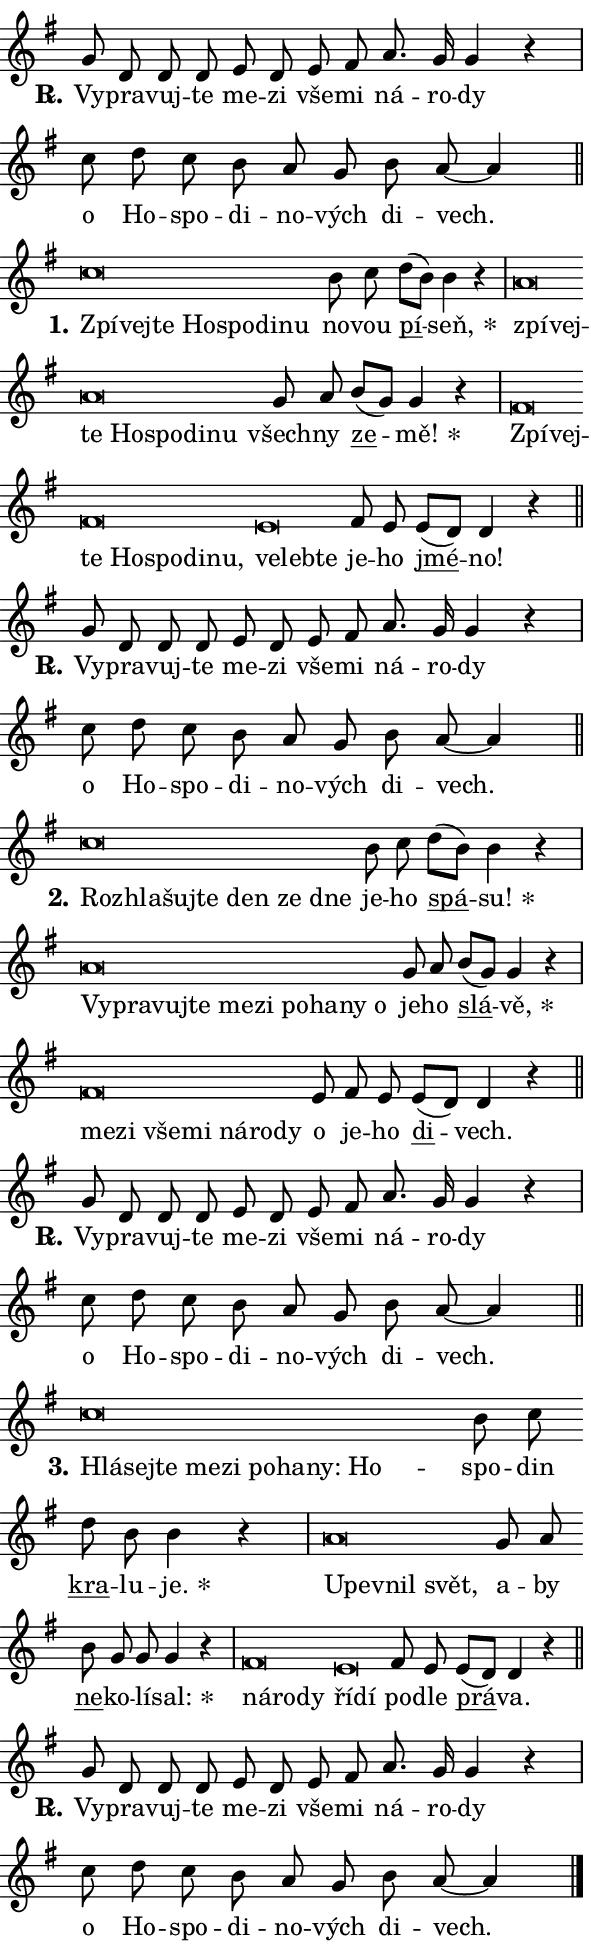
\version "2.24.0"
\header { tagline = "" }
\paper {
  indent = 0\cm
  top-margin = 0\cm
  right-margin = 0.13\cm % to fit lyric hyphens
  bottom-margin = 0\cm
  left-margin = 0\cm
  paper-width = 10\cm
  page-breaking = #ly:one-page-breaking
  system-system-spacing.basic-distance = #11
  score-system-spacing.basic-distance = #11
  ragged-last = ##f
}


%% Author: Thomas Morley
%% https://lists.gnu.org/archive/html/lilypond-user/2020-05/msg00002.html
#(define (line-position grob)
"Returns position of @var[grob} in current system:
   @code{'start}, if at first time-step
   @code{'end}, if at last time-step
   @code{'middle} otherwise
"
  (let* ((col (ly:item-get-column grob))
         (ln (ly:grob-object col 'left-neighbor))
         (rn (ly:grob-object col 'right-neighbor))
         (col-to-check-left (if (ly:grob? ln) ln col))
         (col-to-check-right (if (ly:grob? rn) rn col))
         (break-dir-left
           (and
             (ly:grob-property col-to-check-left 'non-musical #f)
             (ly:item-break-dir col-to-check-left)))
         (break-dir-right
           (and
             (ly:grob-property col-to-check-right 'non-musical #f)
             (ly:item-break-dir col-to-check-right))))
        (cond ((eqv? 1 break-dir-left) 'start)
              ((eqv? -1 break-dir-right) 'end)
              (else 'middle))))

#(define (tranparent-at-line-position vctor)
  (lambda (grob)
  "Relying on @code{line-position} select the relevant enry from @var{vctor}.
Used to determine transparency,"
    (case (line-position grob)
      ((end) (not (vector-ref vctor 0)))
      ((middle) (not (vector-ref vctor 1)))
      ((start) (not (vector-ref vctor 2))))))

noteHeadBreakVisibility =
#(define-music-function (break-visibility)(vector?)
"Makes @code{NoteHead}s transparent relying on @var{break-visibility}"
#{
  \override NoteHead.transparent =
    #(tranparent-at-line-position break-visibility)
#})

#(define delete-ledgers-for-transparent-note-heads
  (lambda (grob)
    "Reads whether a @code{NoteHead} is transparent.
If so this @code{NoteHead} is removed from @code{'note-heads} from
@var{grob}, which is supposed to be @code{LedgerLineSpanner}.
As a result ledgers are not printed for this @code{NoteHead}"
    (let* ((nhds-array (ly:grob-object grob 'note-heads))
           (nhds-list
             (if (ly:grob-array? nhds-array)
                 (ly:grob-array->list nhds-array)
                 '()))
           ;; Relies on the transparent-property being done before
           ;; Staff.LedgerLineSpanner.after-line-breaking is executed.
           ;; This is fragile ...
           (to-keep
             (remove
               (lambda (nhd)
                 (ly:grob-property nhd 'transparent #f))
               nhds-list)))
      ;; TODO find a better method to iterate over grob-arrays, similiar
      ;; to filter/remove etc for lists
      ;; For now rebuilt from scratch
      (set! (ly:grob-object grob 'note-heads)  '())
      (for-each
        (lambda (nhd)
          (ly:pointer-group-interface::add-grob grob 'note-heads nhd))
        to-keep))))

squashNotes = {
  \override NoteHead.X-extent = #'(-0.2 . 0.2)
  \override NoteHead.Y-extent = #'(-0.75 . 0)
  \override NoteHead.stencil =
    #(lambda (grob)
       (let ((pos (ly:grob-property grob 'staff-position)))
         (begin
           (if (< pos -7) (display "ERROR: Lower brevis then expected\n") (display ""))
           (if (<= pos -6) ly:text-interface::print ly:note-head::print))))
}
unSquashNotes = {
  \revert NoteHead.X-extent
  \revert NoteHead.Y-extent
  \revert NoteHead.stencil
}

hideNotes = \noteHeadBreakVisibility #begin-of-line-visible
unHideNotes = \noteHeadBreakVisibility #all-visible

% work-around for resetting accidentals
% https://lilypond.org/doc/v2.23/Documentation/notation/displaying-rhythms#unmetered-music
cadenzaMeasure = {
  \cadenzaOff
  \partial 1024 s1024
  \cadenzaOn
}

#(define-markup-command (accent layout props text) (markup?)
  "Underline accented syllable"
  (interpret-markup layout props
    #{\markup \override #'(offset . 4.3) \underline { #text }#}))

responsum = \markup \concat {
  "R" \hspace #-1.05 \path #0.1 #'((moveto 0 0.07) (lineto 0.9 0.8)) \hspace #0.05 "."
}

spaceSize = #0.6828661417322834 % exact space size for TeX Gyre Schola

\layout {
  \context {
    \Staff
    \remove "Time_signature_engraver"
    \override LedgerLineSpanner.after-line-breaking = #delete-ledgers-for-transparent-note-heads
  }
  \context {
    \Lyrics {
      \override LyricSpace.minimum-distance = \spaceSize
      \override LyricText.font-name = #"TeX Gyre Schola"
      \override LyricText.font-size = 1
      \override StanzaNumber.font-name = #"TeX Gyre Schola Bold"
      \override StanzaNumber.font-size = 1
    }
  }
  \context {
    \Score 
    \override NoteHead.text =
      #(lambda (grob) 
        (let ((pos (ly:grob-property grob 'staff-position)))
          #{\markup {
            \combine
              \halign #-0.55 \raise #(if (= pos -6) 0 0.5) \override #'(thickness . 2) \draw-line #'(3.2 . 0)
              \musicglyph "noteheads.sM1"
          }#}))
  }
}

% magnetic-lyrics.ily
%
%   written by
%     Jean Abou Samra <jean@abou-samra.fr>
%     Werner Lemberg <wl@gnu.org>
%
%   adapted by
%     Jiri Hon <jiri.hon@gmail.com>
%
% Version 2022-Apr-15

% https://www.mail-archive.com/lilypond-user@gnu.org/msg149350.html

#(define (Left_hyphen_pointer_engraver context)
   "Collect syllable-hyphen-syllable occurrences in lyrics and store
them in properties.  This engraver only looks to the left.  For
example, if the lyrics input is @code{foo -- bar}, it does the
following.

@itemize @bullet
@item
Set the @code{text} property of the @code{LyricHyphen} grob between
@q{foo} and @q{bar} to @code{foo}.

@item
Set the @code{left-hyphen} property of the @code{LyricText} grob with
text @q{foo} to the @code{LyricHyphen} grob between @q{foo} and
@q{bar}.
@end itemize

Use this auxiliary engraver in combination with the
@code{lyric-@/text::@/apply-@/magnetic-@/offset!} hook."
   (let ((hyphen #f)
         (text #f))
     (make-engraver
      (acknowledgers
       ((lyric-syllable-interface engraver grob source-engraver)
        (set! text grob)))
      (end-acknowledgers
       ((lyric-hyphen-interface engraver grob source-engraver)
        ;(when (not (grob::has-interface grob 'lyric-space-interface))
          (set! hyphen grob)));)
      ((stop-translation-timestep engraver)
       (when (and text hyphen)
         (ly:grob-set-object! text 'left-hyphen hyphen))
       (set! text #f)
       (set! hyphen #f)))))

#(define (lyric-text::apply-magnetic-offset! grob)
   "If the space between two syllables is less than the value in
property @code{LyricText@/.details@/.squash-threshold}, move the right
syllable to the left so that it gets concatenated with the left
syllable.

Use this function as a hook for
@code{LyricText@/.after-@/line-@/breaking} if the
@code{Left_@/hyphen_@/pointer_@/engraver} is active."
   (let ((hyphen (ly:grob-object grob 'left-hyphen #f)))
     (when hyphen
       (let ((left-text (ly:spanner-bound hyphen LEFT)))
         (when (grob::has-interface left-text 'lyric-syllable-interface)
           (let* ((common (ly:grob-common-refpoint grob left-text X))
                  (this-x-ext (ly:grob-extent grob common X))
                  (left-x-ext
                   (begin
                     ;; Trigger magnetism for left-text.
                     (ly:grob-property left-text 'after-line-breaking)
                     (ly:grob-extent left-text common X)))
                  ;; `delta` is the gap width between two syllables.
                  (delta (- (interval-start this-x-ext)
                            (interval-end left-x-ext)))
                  (details (ly:grob-property grob 'details))
                  (threshold (assoc-get 'squash-threshold details 0.2)))
             (when (< delta threshold)
               (let* (;; We have to manipulate the input text so that
                      ;; ligatures crossing syllable boundaries are not
                      ;; disabled.  For languages based on the Latin
                      ;; script this is essentially a beautification.
                      ;; However, for non-Western scripts it can be a
                      ;; necessity.
                      (lt (ly:grob-property left-text 'text))
                      (rt (ly:grob-property grob 'text))
                      (is-space (grob::has-interface hyphen 'lyric-space-interface))
                      (space (if is-space " " ""))
                      (extra-delta (if is-space spaceSize 0))
                      ;; Append new syllable.
                      (ltrt-space (if (and (string? lt) (string? rt))
                                (string-append lt space rt)
                                (make-concat-markup (list lt space rt))))
                      ;; Right-align `ltrt` to the right side.
                      (ltrt-space-markup (grob-interpret-markup
                               grob
                               (make-translate-markup
                                (cons (interval-length this-x-ext) 0)
                                (make-right-align-markup ltrt-space)))))
                 (begin
                   ;; Don't print `left-text`.
                   (ly:grob-set-property! left-text 'stencil #f)
                   ;; Set text and stencil (which holds all collected
                   ;; syllables so far) and shift it to the left.
                   (ly:grob-set-property! grob 'text ltrt-space)
                   (ly:grob-set-property! grob 'stencil ltrt-space-markup)
                   (ly:grob-translate-axis! grob (- (- delta extra-delta)) X))))))))))


#(define (lyric-hyphen::displace-bounds-first grob)
   ;; Make very sure this callback isn't triggered too early.
   (let ((left (ly:spanner-bound grob LEFT))
         (right (ly:spanner-bound grob RIGHT)))
     (ly:grob-property left 'after-line-breaking)
     (ly:grob-property right 'after-line-breaking)
     (ly:lyric-hyphen::print grob)))

squashThreshold = #0.4

\layout {
  \context {
    \Lyrics
    \consists #Left_hyphen_pointer_engraver
    \override LyricText.after-line-breaking =
      #lyric-text::apply-magnetic-offset!
    \override LyricHyphen.stencil = #lyric-hyphen::displace-bounds-first
    \override LyricText.details.squash-threshold = \squashThreshold
    \override LyricHyphen.minimum-distance = 0
    \override LyricHyphen.minimum-length = \squashThreshold
  }
}

squashText = \override LyricText.details.squash-threshold = 9999
unSquashText = \override LyricText.details.squash-threshold = \squashThreshold

leftText = \override LyricText.self-alignment-X = #LEFT
unLeftText = \revert LyricText.self-alignment-X

starOffset = #(lambda (grob) 
                (let ((x_offset (ly:self-alignment-interface::aligned-on-x-parent grob)))
                  (if (= x_offset 0) 0 (+ x_offset 1.2))))

star = #(define-music-function (syllable)(string?)
"Append star separator at the end of a syllable"
#{
  \once \override LyricText.X-offset = #starOffset
  \lyricmode { \markup {
    #syllable
    \override #'((font-name . "TeX Gyre Schola Bold")) \hspace #0.2 \lower #0.65 \larger "*"
  } }
#})

starAccent = #(define-music-function (syllable)(string?)
"Append star separator at the end of a syllable and make accent"
#{
  \once \override LyricText.X-offset = #starOffset
  \lyricmode { \markup {
    \accent #syllable
    \override #'((font-name . "TeX Gyre Schola Bold")) \hspace #0.2 \lower #0.65 \larger "*"
  } }
#})

breath = #(define-music-function (syllable)(string?)
"Append breathing indicator at the end of a syllable"
#{
  \lyricmode { \markup { #syllable "+" } }
#})

optionalBreath = #(define-music-function (syllable)(string?)
"Append optional breathing indicator at the end of a syllable"
#{
  \lyricmode { \markup { #syllable "(+)" } }
#})


\score {
    <<
        \new Voice = "melody" { \cadenzaOn \key g \major \relative { g'8 d d d e d e fis \bar "" a8. g16 g4 r \cadenzaMeasure \bar "|" c8 d c b \bar "" a g b a~ a4 \cadenzaMeasure \bar "||" \break } }
        \new Lyrics \lyricsto "melody" { \lyricmode { \set stanza = \responsum
Vy -- pra -- vuj -- te me -- zi vše -- mi ná -- ro -- dy o Ho -- spo -- di -- no -- vých di -- vech. } }
    >>
    \layout {}
}

\score {
    <<
        \new Voice = "melody" { \cadenzaOn \key g \major \relative { \squashNotes c''\breve*1/16 \hideNotes \breve*1/16 \bar "" \breve*1/16 \bar "" \breve*1/16 \bar "" \breve*1/16 \bar "" \breve*1/16 \breve*1/16 \bar "" \unHideNotes \unSquashNotes b8 c \bar "" d[( b)] b4 r \cadenzaMeasure \bar "|" \squashNotes a\breve*1/16 \hideNotes \breve*1/16 \bar "" \breve*1/16 \bar "" \breve*1/16 \bar "" \breve*1/16 \bar "" \breve*1/16 \breve*1/16 \bar "" \unHideNotes \unSquashNotes g8 a \bar "" b[( g)] g4 r \cadenzaMeasure \bar "|" \squashNotes fis\breve*1/16 \hideNotes \breve*1/16 \bar "" \breve*1/16 \bar "" \breve*1/16 \bar "" \breve*1/16 \bar "" \breve*1/16 \breve*1/16 \bar "" \unHideNotes \unSquashNotes \squashNotes e\breve*1/16 \hideNotes \breve*1/16 \breve*1/16 \bar "" \unHideNotes \unSquashNotes fis8 e \bar "" e[( d)] d4 r \cadenzaMeasure \bar "||" \break } }
        \new Lyrics \lyricsto "melody" { \lyricmode { \set stanza = "1."
\leftText Zpí -- \squashText vej -- te Ho -- spo -- di -- nu \unLeftText \unSquashText no -- vou \markup \accent pí -- \star seň, \leftText zpí -- \squashText vej -- te Ho -- spo -- di -- nu \unLeftText \unSquashText všech -- ny \markup \accent ze -- \star mě! \leftText Zpí -- \squashText vej -- te Ho -- spo -- di -- nu, \unSquashText ve -- \squashText leb -- te \unLeftText \unSquashText je -- ho \markup \accent jmé -- no! } }
    >>
    \layout {}
}

\score {
    <<
        \new Voice = "melody" { \cadenzaOn \key g \major \relative { g'8 d d d e d e fis \bar "" a8. g16 g4 r \cadenzaMeasure \bar "|" c8 d c b \bar "" a g b a~ a4 \cadenzaMeasure \bar "||" \break } }
        \new Lyrics \lyricsto "melody" { \lyricmode { \set stanza = \responsum
Vy -- pra -- vuj -- te me -- zi vše -- mi ná -- ro -- dy o Ho -- spo -- di -- no -- vých di -- vech. } }
    >>
    \layout {}
}

\score {
    <<
        \new Voice = "melody" { \cadenzaOn \key g \major \relative { \squashNotes c''\breve*1/16 \hideNotes \breve*1/16 \bar "" \breve*1/16 \bar "" \breve*1/16 \bar "" \breve*1/16 \bar "" \breve*1/16 \breve*1/16 \bar "" \unHideNotes \unSquashNotes b8 c \bar "" d[( b)] b4 r \cadenzaMeasure \bar "|" \squashNotes a\breve*1/16 \hideNotes \breve*1/16 \bar "" \breve*1/16 \bar "" \breve*1/16 \bar "" \breve*1/16 \bar "" \breve*1/16 \bar "" \breve*1/16 \bar "" \breve*1/16 \bar "" \breve*1/16 \breve*1/16 \bar "" \unHideNotes \unSquashNotes g8 a \bar "" b[( g)] g4 r \cadenzaMeasure \bar "|" \squashNotes fis\breve*1/16 \hideNotes \breve*1/16 \bar "" \breve*1/16 \bar "" \breve*1/16 \bar "" \breve*1/16 \bar "" \breve*1/16 \breve*1/16 \bar "" \unHideNotes \unSquashNotes e8 fis8 e \bar "" e[( d)] d4 r \cadenzaMeasure \bar "||" \break } }
        \new Lyrics \lyricsto "melody" { \lyricmode { \set stanza = "2."
\leftText Roz -- \squashText hla -- šuj -- te den ze dne \unLeftText \unSquashText je -- ho \markup \accent spá -- \star su! \leftText Vy -- \squashText pra -- vuj -- te me -- zi po -- ha -- ny o \unLeftText \unSquashText je -- ho \markup \accent slá -- \star vě, \leftText me -- \squashText zi vše -- mi ná -- ro -- dy \unLeftText \unSquashText o je -- ho \markup \accent di -- vech. } }
    >>
    \layout {}
}

\score {
    <<
        \new Voice = "melody" { \cadenzaOn \key g \major \relative { g'8 d d d e d e fis \bar "" a8. g16 g4 r \cadenzaMeasure \bar "|" c8 d c b \bar "" a g b a~ a4 \cadenzaMeasure \bar "||" \break } }
        \new Lyrics \lyricsto "melody" { \lyricmode { \set stanza = \responsum
Vy -- pra -- vuj -- te me -- zi vše -- mi ná -- ro -- dy o Ho -- spo -- di -- no -- vých di -- vech. } }
    >>
    \layout {}
}

\score {
    <<
        \new Voice = "melody" { \cadenzaOn \key g \major \relative { \squashNotes c''\breve*1/16 \hideNotes \breve*1/16 \bar "" \breve*1/16 \bar "" \breve*1/16 \bar "" \breve*1/16 \bar "" \breve*1/16 \bar "" \breve*1/16 \bar "" \breve*1/16 \breve*1/16 \bar "" \unHideNotes \unSquashNotes b8 c \bar "" d b b4 r \cadenzaMeasure \bar "|" \squashNotes a\breve*1/16 \hideNotes \breve*1/16 \bar "" \breve*1/16 \breve*1/16 \bar "" \unHideNotes \unSquashNotes g8 a \bar "" b g g g4 r \cadenzaMeasure \bar "|" \squashNotes fis\breve*1/16 \hideNotes \breve*1/16 \breve*1/16 \bar "" \unHideNotes \unSquashNotes \squashNotes e\breve*1/16 \hideNotes \breve*1/16 \bar "" \unHideNotes \unSquashNotes fis8 e \bar "" e[( d)] d4 r \cadenzaMeasure \bar "||" \break } }
        \new Lyrics \lyricsto "melody" { \lyricmode { \set stanza = "3."
\leftText Hlá -- \squashText sej -- te me -- zi po -- ha -- ny: Ho -- \unLeftText \unSquashText spo -- din \markup \accent kra -- lu -- \star je. \leftText U -- \squashText pev -- nil svět, \unLeftText \unSquashText a -- by \markup \accent ne -- ko -- lí -- \star sal: \leftText ná -- \squashText ro -- dy \unSquashText ří -- \squashText dí \unLeftText \unSquashText po -- dle \markup \accent prá -- va. } }
    >>
    \layout {}
}

\score {
    <<
        \new Voice = "melody" { \cadenzaOn \key g \major \relative { g'8 d d d e d e fis \bar "" a8. g16 g4 r \cadenzaMeasure \bar "|" c8 d c b \bar "" a g b a~ a4 \cadenzaMeasure \bar "||" \break } \bar "|." }
        \new Lyrics \lyricsto "melody" { \lyricmode { \set stanza = \responsum
Vy -- pra -- vuj -- te me -- zi vše -- mi ná -- ro -- dy o Ho -- spo -- di -- no -- vých di -- vech. } }
    >>
    \layout {}
}
